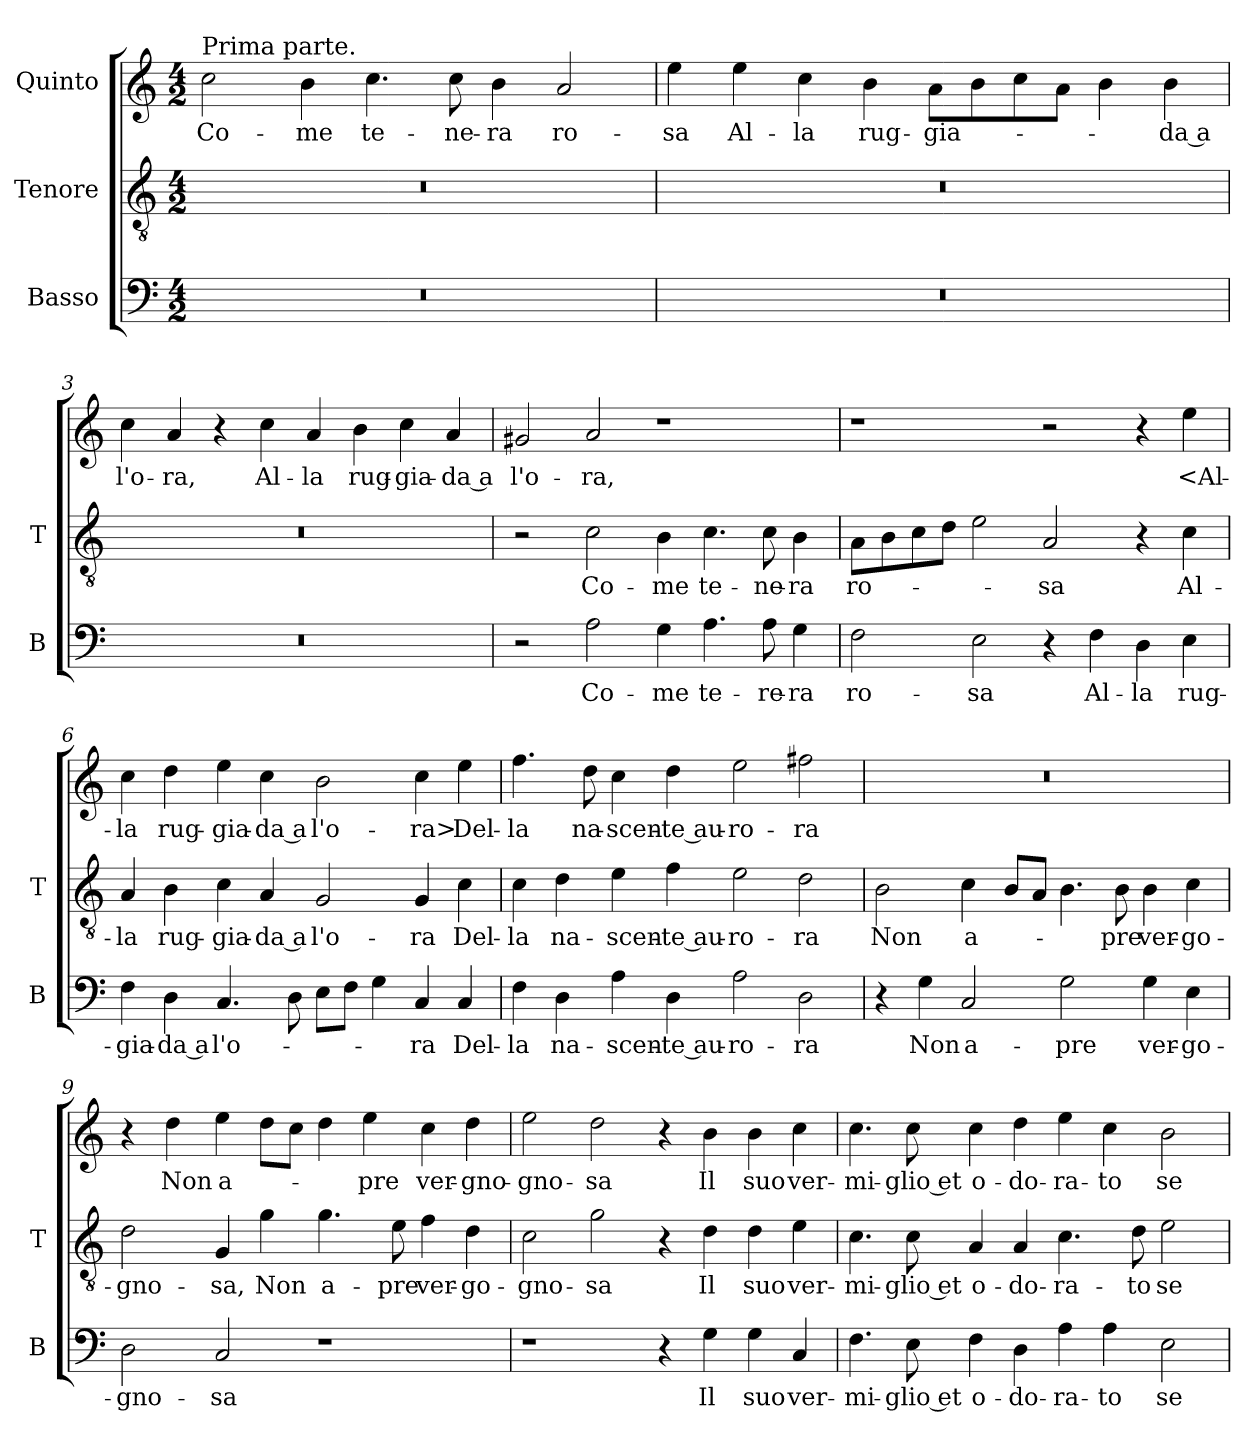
**kern	**text	**kern	**text	**kern	**text
*part3	*part3	*part2	*part2	*part1	*part1
*staff3	*staff3	*staff2	*staff2	*staff1	*staff1
*I"Basso	*	*I"Tenore	*	*I"Quinto	*
*I'B	*	*I'T	*	*	*
*clefF4	*	*clefGv2	*	*clefG2	*
*k[]	*	*k[]	*	*k[]	*
*C:	*	*C:	*	*C:	*
*M4/2	*	*M4/2	*	*M4/2	*
=1	=1	=1	=1	=1	=1
!	!	!	!	!LO:TX:a:t=Prima parte.	!
0r	.	0r	.	2cc	Co-
.	.	.	.	4b	-me
.	.	.	.	4.cc	te-
.	.	.	.	8cc	-ne-
.	.	.	.	4b	-ra
.	.	.	.	2a	ro-
=2	=2	=2	=2	=2	=2
0r	.	0r	.	4ee	-sa
.	.	.	.	4ee	Al-
.	.	.	.	4cc	-la
.	.	.	.	4b	rug-
.	.	.	.	8aL	-gia-
.	.	.	.	8b	.
.	.	.	.	8cc	.
.	.	.	.	8aJ	.
.	.	.	.	4b	.
.	.	.	.	4b	-da a
=3	=3	=3	=3	=3	=3
0r	.	0r	.	4cc	l'o-
.	.	.	.	4a	-ra,
.	.	.	.	4r	.
.	.	.	.	4cc	Al-
.	.	.	.	4a	-la
.	.	.	.	4b	rug-
.	.	.	.	4cc	-gia-
.	.	.	.	4a	-da a
=4	=4	=4	=4	=4	=4
2r	.	2r	.	2g#X	l'o-
2A	Co-	2c	Co-	2a	-ra,
4G	-me	4B	-me	1r	.
4.A	te-	4.c	te-	.	.
8A	-re-	8c	-ne-	.	.
4G	-ra	4B	-ra	.	.
=5	=5	=5	=5	=5	=5
2F	ro-	8AL	ro-	1r	.
.	.	8B	.	.	.
.	.	8c	.	.	.
.	.	8dJ	.	.	.
2E	-sa	2e	.	.	.
4r	.	2A	-sa	2r	.
4F	Al-	.	.	.	.
4D	-la	4r	.	4r	.
4E	rug-	4c	Al-	4ee	<Al-
=6	=6	=6	=6	=6	=6
4F	-gia-	4A	-la	4cc	-la
4D	-da a	4B	rug-	4dd	rug-
4.C	l'o-	4c	-gia-	4ee	-gia-
.	.	4A	-da a	4cc	-da a
8D	.	.	.	.	.
8EL	.	2G	l'o-	2b	l'o-
8FJ	.	.	.	.	.
4G	.	.	.	.	.
4C	-ra	4G	-ra	4cc	-ra>
4C	Del-	4c	Del-	4ee	Del-
=7	=7	=7	=7	=7	=7
4F	-la	4c	-la	4.ff	-la
4D	na-	4d	na-	.	.
.	.	.	.	8dd	na-
4A	-scen-	4e	-scen-	4cc	-scen-
4D	-te au-	4f	-te au-	4dd	-te au-
2A	-ro-	2e	-ro-	2ee	-ro-
2D	-ra	2d	-ra	2ff#X	-ra
=8	=8	=8	=8	=8	=8
4r	.	2B	Non	0r	.
4G	Non	.	.	.	.
2C	a-	4c	a-	.	.
.	.	8BL	.	.	.
.	.	8AJ	.	.	.
2G	-pre	4.B	.	.	.
.	.	8B	-pre	.	.
4G	ver-	4B	ver-	.	.
4E	-go-	4c	-go-	.	.
=9	=9	=9	=9	=9	=9
2D	-gno-	2d	-gno-	4r	.
.	.	.	.	4dd	Non
2C	-sa	4G	-sa,	4ee	a-
.	.	4g	Non	8ddL	.
.	.	.	.	8ccJ	.
1r	.	4.g	a-	4dd	.
.	.	.	.	4ee	-pre
.	.	8e	-pre	.	.
.	.	4f	ver-	4cc	ver-
.	.	4d	-go-	4dd	-gno-
=10	=10	=10	=10	=10	=10
1r	.	2c	-gno-	2ee	-gno-
.	.	2g	-sa	2dd	-sa
4r	.	4r	.	4r	.
4G	Il	4d	Il	4b	Il
4G	suo	4d	suo	4b	suo
4C	ver-	4e	ver-	4cc	ver-
=11	=11	=11	=11	=11	=11
4.F	-mi-	4.c	-mi-	4.cc	-mi-
8E	-glio et	8c	-glio et	8cc	-glio et
4F	o-	4A	o-	4cc	o-
4D	-do-	4A	-do-	4dd	-do-
4A	-ra-	4.c	-ra-	4ee	-ra-
4A	-to	.	.	4cc	-to
.	.	8d	-to	.	.
2E	se-	2e	se-	2b	se-
=	=	=	=	=	=
*-	*-	*-	*-	*-	*-
